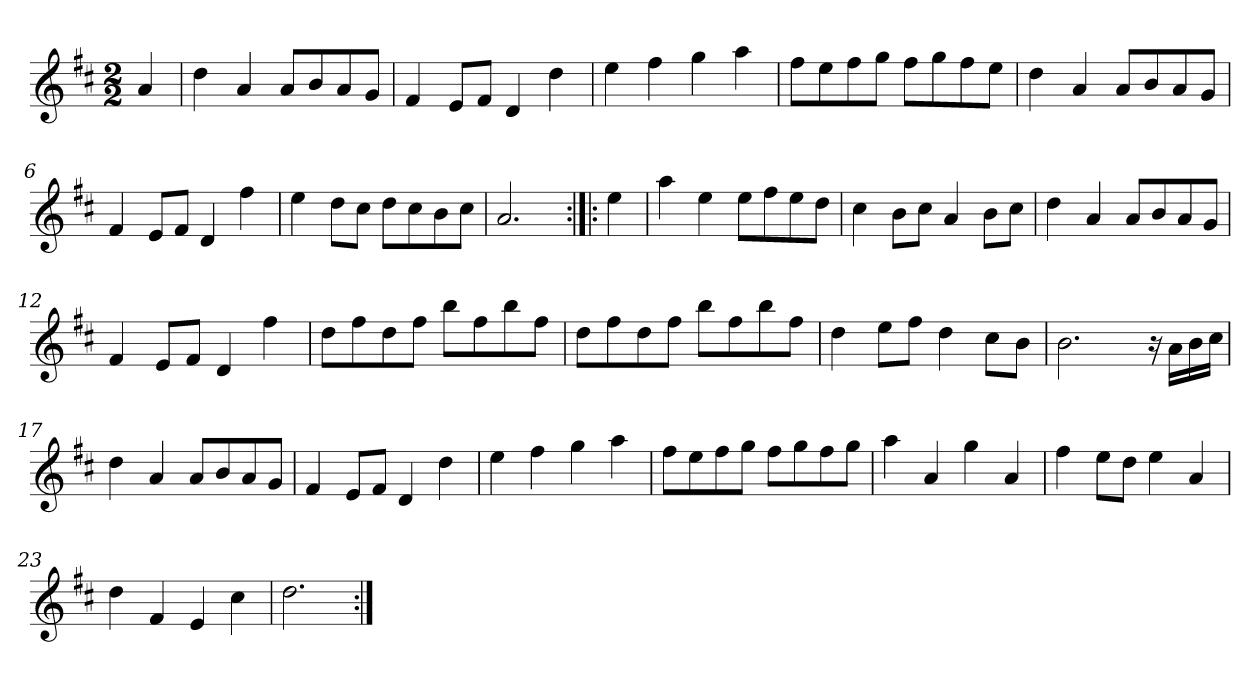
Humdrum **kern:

**kern
*part1
*staff1
*clefG2
*k[f#c#]
*D:
*M2/2
*MM120
=
4a
=1
4dd
4a
8a/L
8b/
8a/
8g/J
=2
4f#
8e/L
8f#/J
4d
4dd
=3
4ee
4ff#
4gg
4aa
=4
8ff#\L
8ee\
8ff#\
8gg\J
8ff#\L
8gg\
8ff#\
8ee\J
=5
4dd
4a
8a/L
8b/
8a/
8g/J
=6
4f#
8e/L
8f#/J
4d
4ff#
=7
4ee
8dd\L
8cc#\J
8dd\L
8cc#\
8b\
8cc#\J
=8
2.a
=:|!|:
4ee
=9
4aa
4ee
8ee\L
8ff#\
8ee\
8dd\J
=10
4cc#
8b\L
8cc#\J
4a
8b\L
8cc#\J
=11
4dd
4a
8a/L
8b/
8a/
8g/J
=12
4f#
8e/L
8f#/J
4d
4ff#
=13
8dd\L
8ff#\
8dd\
8ff#\J
8bb\L
8ff#\
8bb\
8ff#\J
=14
8dd\L
8ff#\
8dd\
8ff#\J
8bb\L
8ff#\
8bb\
8ff#\J
=15
4dd
8ee\L
8ff#\J
4dd
8cc#\L
8b\J
=16
2.b
16r
16a\LL
16b\
16cc#\JJ
=17
4dd
4a
8a/L
8b/
8a/
8g/J
=18
4f#
8e/L
8f#/J
4d
4dd
=19
4ee
4ff#
4gg
4aa
=20
8ff#\L
8ee\
8ff#\
8gg\J
8ff#\L
8gg\
8ff#\
8gg\J
=21
4aa
4a
4gg
4a
=22
4ff#
8ee\L
8dd\J
4ee
4a
=23
4dd
4f#
4e
4cc#
=24
2.dd
=:|!
*-
